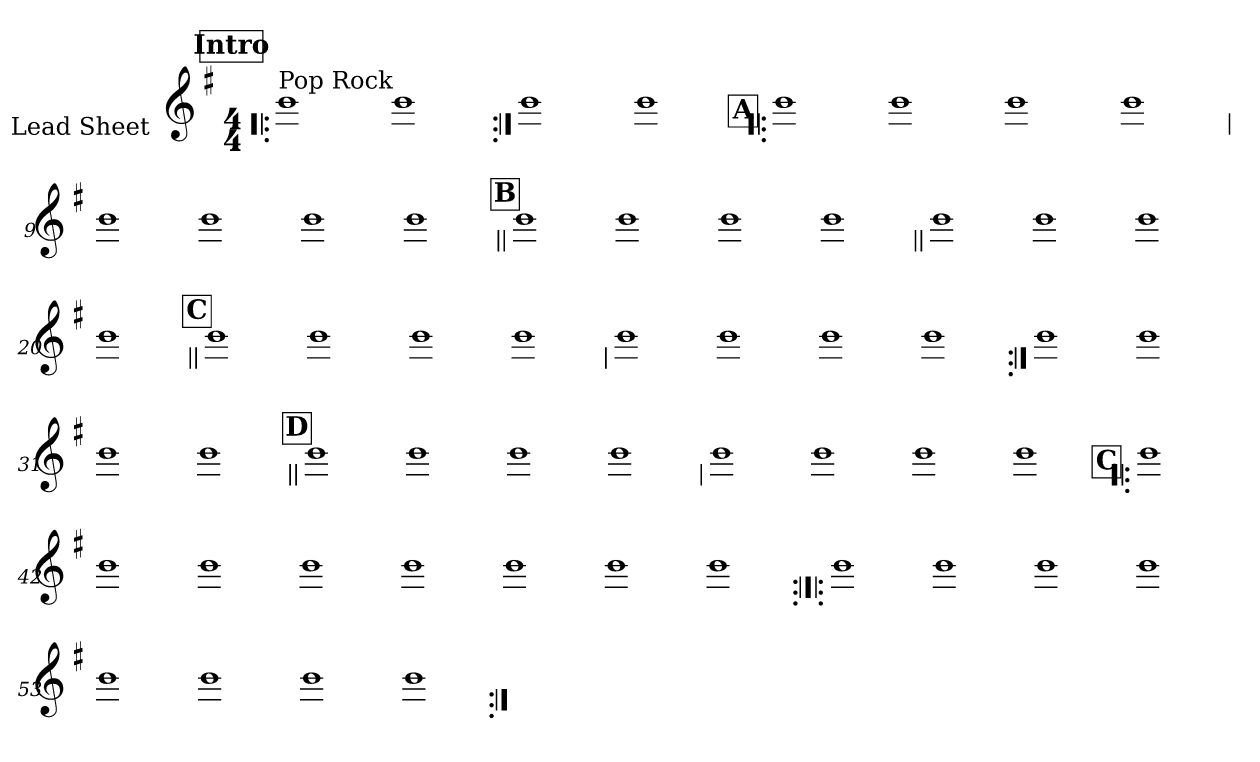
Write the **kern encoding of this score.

**kern
*part1
*staff1
*I"Lead Sheet
*stria0
*clefG2
*k[f#]
*e:
*M4/4
*MM116
!!LO:REH:place=s1:a:t=Intro
=1!|:
!LO:TX:a:t=Pop Rock
1b
=2-
1b
=3:|!
1b
=4-
1b
!!LO:LB:g=z
!!LO:REH:place=s1:a:t=A
=5!|:
1b
=6-
1b
=7-
1b
=8-
1b
!!LO:LB:g=z
=9
1b
=10-
1b
=11-
1b
=12-
1b
!!LO:LB:g=z
!!LO:REH:place=s1:a:t=B
=13||
1b
=14-
1b
=15-
1b
=16-
1b
!!LO:LB:g=z
=17||
1b
=18-
1b
=19-
1b
=20-
1b
!!LO:LB:g=z
!!LO:REH:place=s1:a:t=C
=21||
1b
=22-
1b
=23-
1b
=24-
1b
!!LO:LB:g=z
=25
1b
=26-
1b
=27-
1b
=28-
1b
!!LO:LB:g=z
=29:|!
1b
=30-
1b
=31-
1b
=32-
1b
!!LO:LB:g=z
!!LO:REH:place=s1:a:t=D
=33||
1b
=34-
1b
=35-
1b
=36-
1b
!!LO:LB:g=z
=37
1b
=38-
1b
=39-
1b
=40-
1b
!!LO:LB:g=z
!!LO:REH:place=s1:a:t=C
=41!|:
1b
=42-
1b
=43-
1b
=44-
1b
=45-
1b
=46-
1b
=47-
1b
=48-
1b
!!LO:LB:g=z
=49:|!|:
1b
=50-
1b
=51-
1b
=52-
1b
=53-
1b
=54-
1b
=55-
1b
=56-
1b
=:|!
*-
